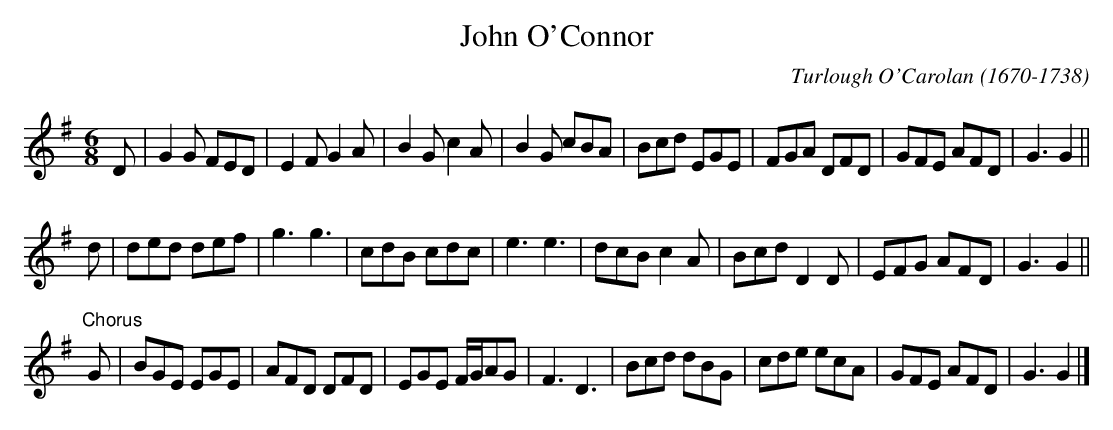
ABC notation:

X:1occ
T:John O'Connor
C:Turlough O'Carolan (1670-1738)
M:6/8
L:1/8
K:G
C:ALLEGHRETTO
D|G2G FED|E2F G2A|B2G c2A|B2G cBA|Bcd EGE|FGA DFD|GFE AFD|G3G2||
d|ded def|g3g3|cdB cdc|e3e3|dcB c2A|Bcd D2D|EFG AFD|G3G2||
"^Chorus"G|BGE EGE|AFD DFD|EGE F/2G/2AG|F3D3|Bcd dBG|cde ecA|GFE AFD|G3G2|]
